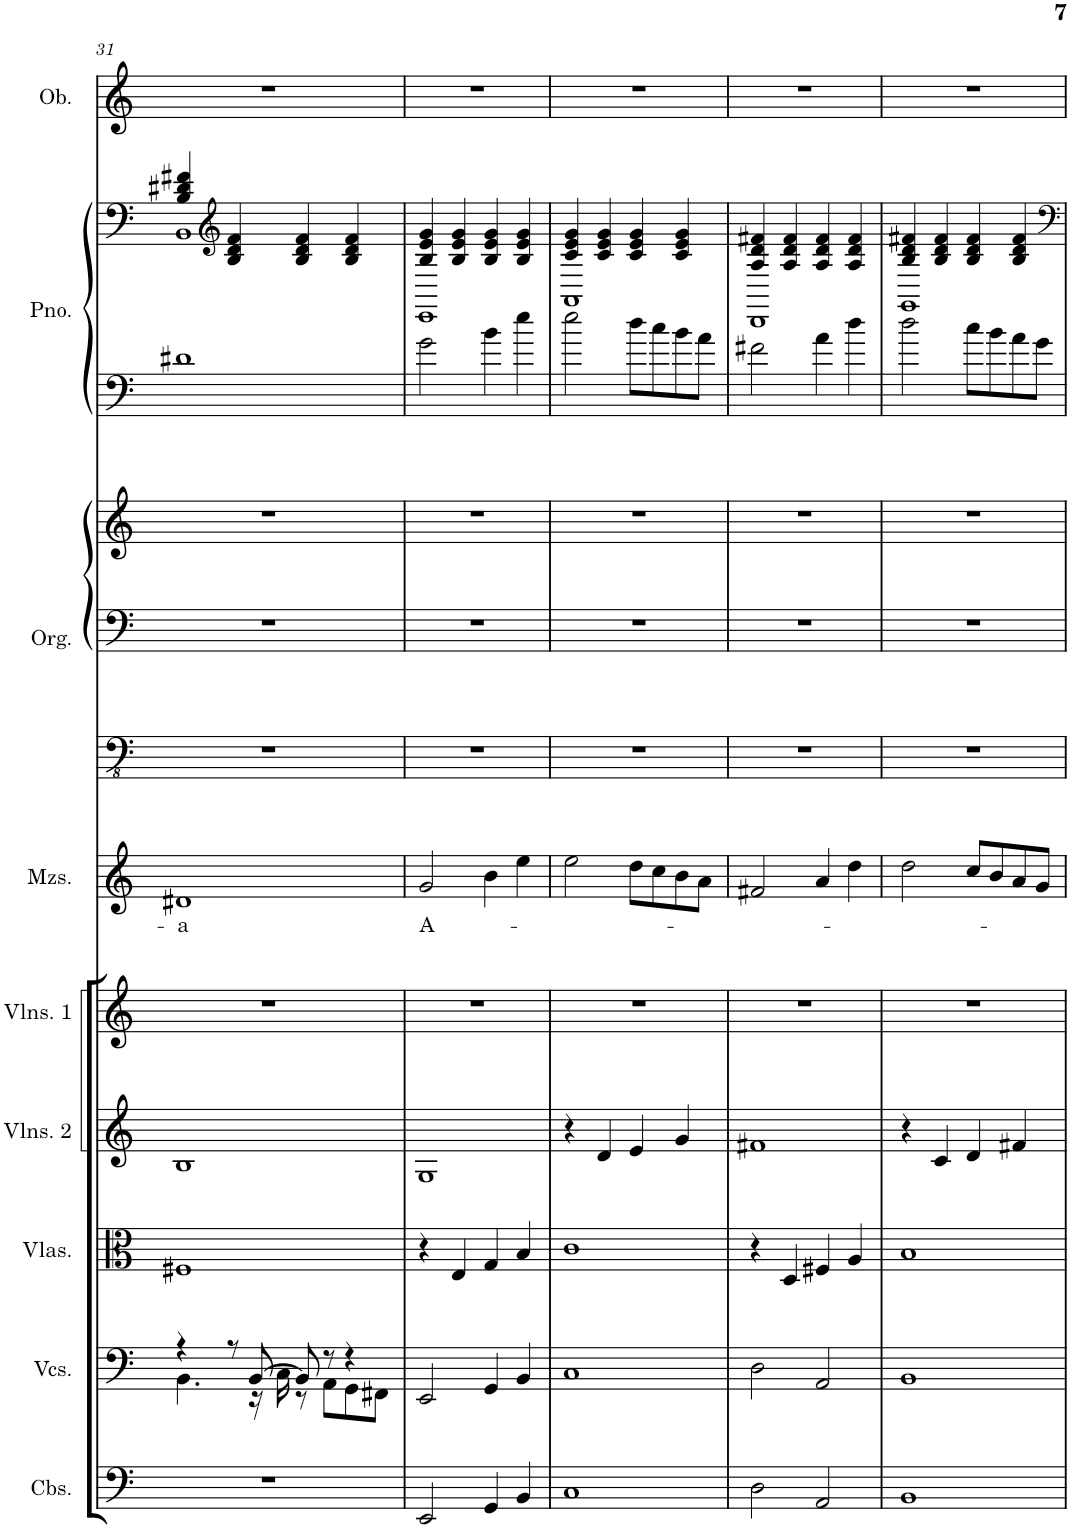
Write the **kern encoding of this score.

**kern	**kern	**kern	**kern	**kern	**kern	**text	**kern	**kern	**kern	**kern	**kern	**kern
*part9	*part8	*part7	*part6	*part5	*part4	*part4	*part3	*part3	*part3	*part2	*part2	*part1
*staff12	*staff11	*staff10	*staff9	*staff8	*staff7	*staff7	*staff6	*staff5	*staff4	*staff3	*staff2	*staff1
*I"Contrabasses	*I"Violoncellos	*I"Violas	*I"Violins 2	*I"Violins 1	*I"Mezzo-soprano	*	*I"Pipe Organ	*	*	*I"Piano	*	*I"Oboe
*I'Cbs.	*I'Vcs.	*I'Vlas.	*I'Vlns. 2	*I'Vlns. 1	*I'Mzs.	*	*I'Org.	*	*	*I'Pno.	*	*I'Ob.
!!LO:PB:g=z
*clefF4	*clefF4	*clefC3	*clefG2	*clefG2	*clefG2	*	*clefFv4	*clefF4	*clefG2	*clefF4	*clefF4	*clefG2
*Trd7c12	*	*	*	*	*	*	*	*	*	*	*	*
*k[]	*k[]	*k[]	*k[]	*k[]	*k[]	*	*k[]	*k[]	*k[]	*k[]	*k[]	*k[]
*M4/4	*M4/4	*M4/4	*M4/4	*M4/4	*M4/4	*	*M4/4	*M4/4	*M4/4	*M4/4	*M4/4	*M4/4
=31	=31	=31	=31	=31	=31	=31	=31	=31	=31	=31	=31	=31
*	*^	*	*	*	*	*	*	*	*	*	*	*
!	!	!	!	!	!	!	!LO:LY:b	!	!	!	!	!	!
*	*	*	*	*	*	*	*	*	*	*	*	*^	*
1r	4r	4.BB\	1F#X	1B	1r	1d#X	-a	1r	1r	1r	1d#X	4B/ 4d#X/ 4f#X/	1BB	1r
*	*	*	*	*	*	*	*	*	*	*	*	*clefG2	*	*
.	8r	.	.	.	.	.	.	.	.	.	.	4B/ 4d#/ 4f#/	.	.
.	[8BB/	16r	.	.	.	.	.	.	.	.	.	.	.	.
.	.	16C\	.	.	.	.	.	.	.	.	.	.	.	.
.	8BB/]	8r	.	.	.	.	.	.	.	.	.	4B/ 4d#/ 4f#/	.	.
.	8r	8AA\L	.	.	.	.	.	.	.	.	.	.	.	.
.	4r	8GG\	.	.	.	.	.	.	.	.	.	4B/ 4d#/ 4f#/	.	.
.	.	8FF#X\J	.	.	.	.	.	.	.	.	.	.	.	.
=32	=32	=32	=32	=32	=32	=32	=32	=32	=32	=32	=32	=32	=32	=32
!	!	!	!	!	!	!	!LO:LY:b	!	!	!	!	!	!	!
*	*v	*v	*	*	*	*	*	*	*	*	*	*	*	*
2EE/	2EE/	4r	1G	1r	2g/	A-	1r	1r	1r	2g\	4B/ 4e/ 4g/	1EE	1r
.	.	4E/	.	.	.	.	.	.	.	.	4B/ 4e/ 4g/	.	.
4GG/	4GG/	4G/	.	.	4b\	.	.	.	.	4b\	4B/ 4e/ 4g/	.	.
4BB/	4BB/	4B/	.	.	4ee\	.	.	.	.	4ee\	4B/ 4e/ 4g/	.	.
=33	=33	=33	=33	=33	=33	=33	=33	=33	=33	=33	=33	=33	=33
1C	1C	1c	4r	1r	2ee\	.	1r	1r	1r	2ee\	4c/ 4e/ 4g/	1AA	1r
.	.	.	4d/	.	.	.	.	.	.	.	4c/ 4e/ 4g/	.	.
.	.	.	4e/	.	8dd\L	.	.	.	.	8dd\L	4c/ 4e/ 4g/	.	.
.	.	.	.	.	8cc\	.	.	.	.	8cc\	.	.	.
.	.	.	4g/	.	8b\	.	.	.	.	8b\	4c/ 4e/ 4g/	.	.
.	.	.	.	.	8a\J	.	.	.	.	8a\J	.	.	.
=34	=34	=34	=34	=34	=34	=34	=34	=34	=34	=34	=34	=34	=34
2D\	2D\	4r	1f#X	1r	2f#X/	.	1r	1r	1r	2f#X\	4A/ 4d/ 4f#X/	1DD	1r
.	.	4D/	.	.	.	.	.	.	.	.	4A/ 4d/ 4f#/	.	.
2AA/	2AA/	4F#X/	.	.	4a/	.	.	.	.	4a\	4A/ 4d/ 4f#/	.	.
.	.	4A/	.	.	4dd\	.	.	.	.	4dd\	4A/ 4d/ 4f#/	.	.
=35	=35	=35	=35	=35	=35	=35	=35	=35	=35	=35	=35	=35	=35
1BB	1BB	1B	4r	1r	2dd\	.	1r	1r	1r	2dd\	4B/ 4d/ 4f#X/	1GG	1r
.	.	.	4c/	.	.	.	.	.	.	.	4B/ 4d/ 4f#/	.	.
.	.	.	4d/	.	8cc/L	.	.	.	.	8cc\L	4B/ 4d/ 4f#/	.	.
.	.	.	.	.	8b/	.	.	.	.	8b\	.	.	.
.	.	.	4f#X/	.	8a/	.	.	.	.	8a\	4B/ 4d/ 4f#/	.	.
.	.	.	.	.	8g/J	.	.	.	.	8g\J	.	.	.
*	*	*	*	*	*	*	*	*	*	*	*v	*v	*
=	=	=	=	=	=	=	=	=	=	=	=	=
*-	*-	*-	*-	*-	*-	*-	*-	*-	*-	*-	*-	*-
